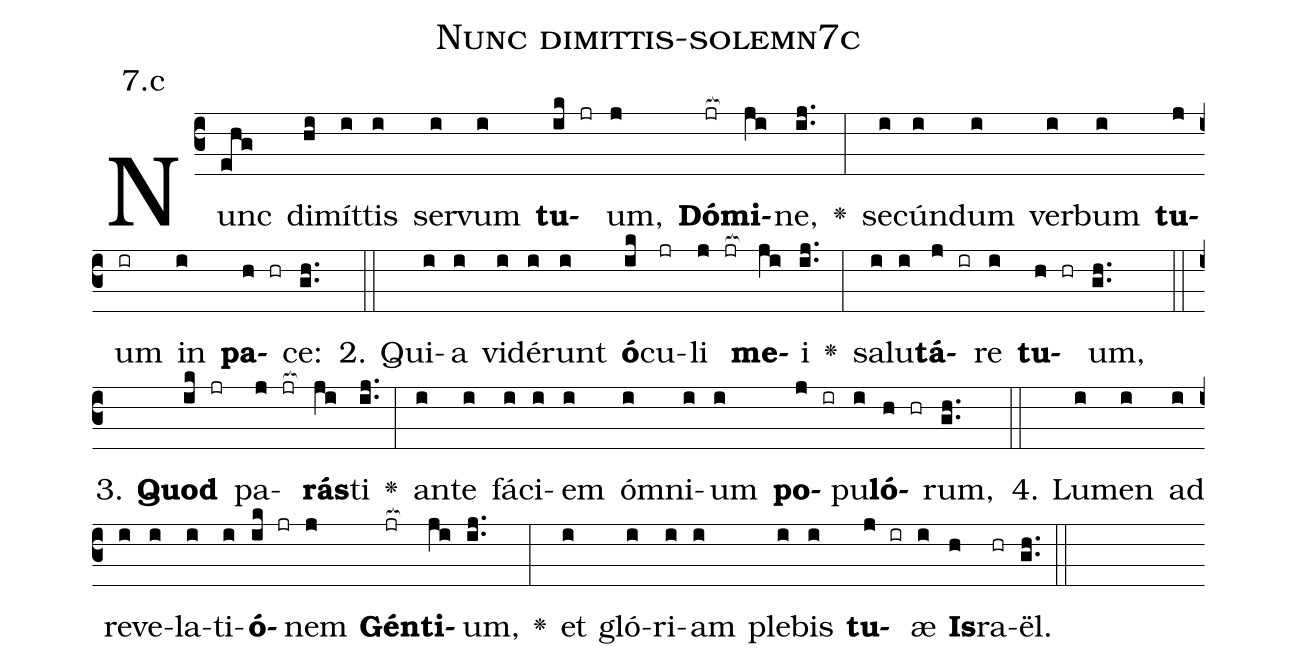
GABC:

name: Nunc dimittis-solemn7c;
annotation: 7.c;
%%
(c3)Nunc(ehg) di(hi)mít(i)tis(i) ser(i)vum(i) <b>tu</b>(ik jr)um,(j) <b>Dó</b>(jr[ocb:1{])<b>mi</b>(ji[ocb:0}])ne,(ij..) <v>\greheightstar</v>(:) se(i)cún(i)dum(i) ver(i)bum(i) <b>tu</b>(j)um(ir) in(i) <b>pa</b>(h hr)ce:(gh..) (::)
2. Qui(i)a(i) vi(i)dé(i)runt(i) <b>ó</b>(ik)cu(jr)li(j jr[ocb:1{]) <b>me</b>(ji[ocb:0}])i(ij..) <v>\greheightstar</v>(:) sa(i)lu(i)<b>tá</b>(j ir)re(i) <b>tu</b>(h hr)um,(gh..) (::)
3. <b>Quod</b>(ik jr) pa(j jr[ocb:1{])<b>rás</b>(ji[ocb:0}])ti(ij..) <v>\greheightstar</v>(:) an(i)te(i) fá(i)ci(i)em(i) óm(i)ni(i)um(i) <b>po</b>(j ir)pu(i)<b>ló</b>(h hr)rum,(gh..) (::)
4. Lu(i)men(i) ad(i) re(i)ve(i)la(i)ti(i)<b>ó</b>(ik jr)nem(j) <b>Gén</b>(jr[ocb:1{])<b>ti</b>(ji[ocb:0}])um,(ij..) <v>\greheightstar</v>(:) et(i) gló(i)ri(i)am(i) ple(i)bis(i) <b>tu</b>(j ir)æ(i) <b>Is</b>(h)ra(hr)ël.(gh..) (::)
